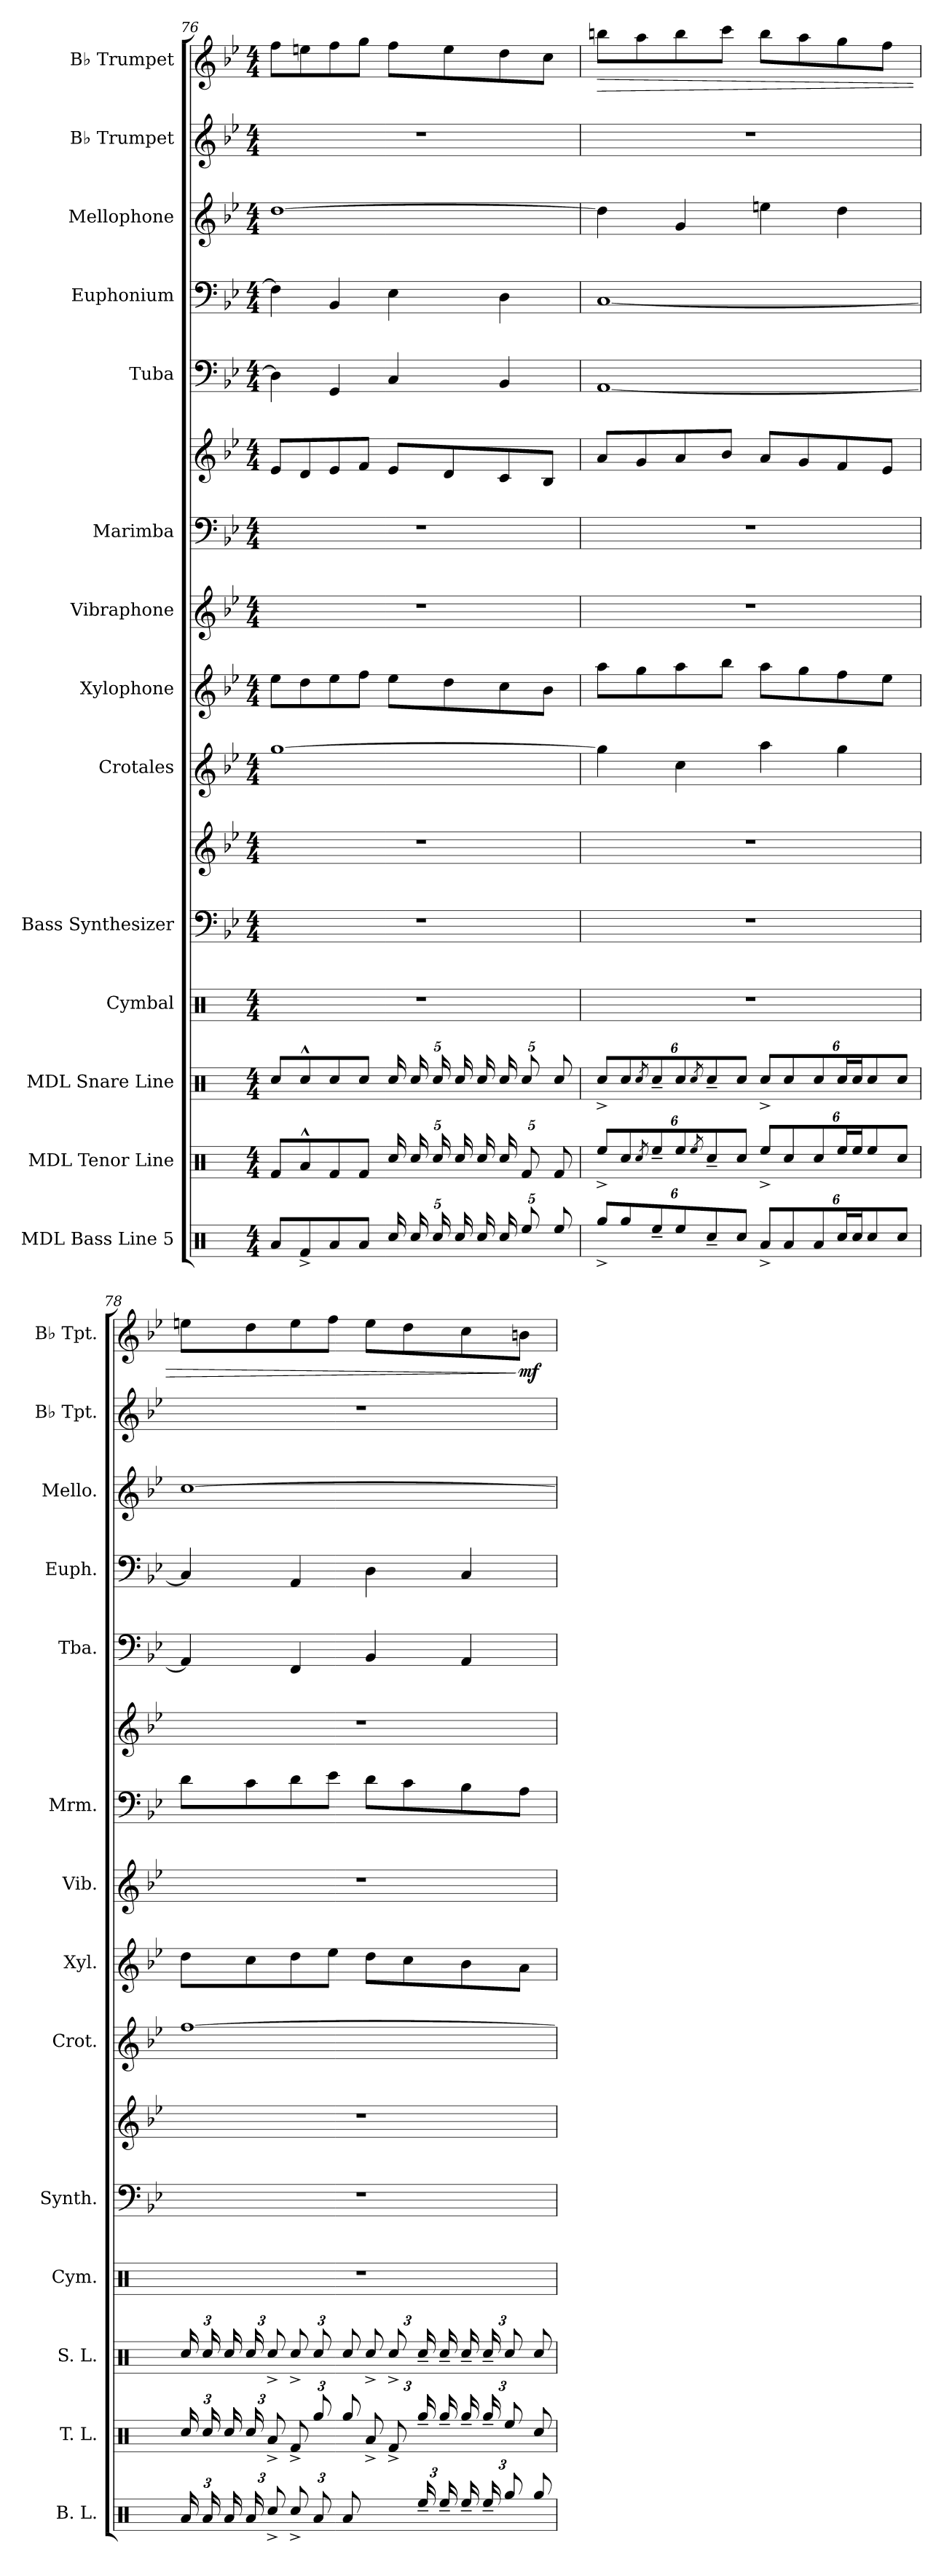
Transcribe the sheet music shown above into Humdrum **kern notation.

**kern	**kern	**kern	**kern	**kern	**kern	**kern	**kern	**kern	**kern	**kern	**kern	**kern	**kern	**kern	**kern	**dynam
*part14	*part13	*part12	*part11	*part10	*part10	*part9	*part8	*part7	*part6	*part6	*part5	*part4	*part3	*part2	*part1	*part1
*staff16	*staff15	*staff14	*staff13	*staff12	*staff11	*staff10	*staff9	*staff8	*staff7	*staff6	*staff5	*staff4	*staff3	*staff2	*staff1	*staff1
*I"MDL Bass Line 5	*I"MDL Tenor Line	*I"MDL Snare Line	*I"Cymbal	*I"Bass Synthesizer	*	*I"Crotales	*I"Xylophone	*I"Vibraphone	*I"Marimba	*	*I"Tuba	*I"Euphonium	*I"Mellophone	*I"B♭ Trumpet	*I"B♭ Trumpet	*
*I'B. L.	*I'T. L.	*I'S. L.	*I'Cym.	*I'Synth.	*	*I'Crot.	*I'Xyl.	*I'Vib.	*I'Mrm.	*	*I'Tba.	*I'Euph.	*I'Mello.	*I'B♭ Tpt.	*I'B♭ Tpt.	*
!!LO:PB:g=z
*clefX	*clefX	*clefX	*clefX	*clefF4	*clefG2	*clefG2	*clefG2	*clefG2	*clefF4	*clefG2	*clefF4	*clefF4	*clefG2	*clefG2	*clefG2	*
*	*	*	*	*	*	*ITrd-14c-24	*ITrd-7c-12	*	*	*	*	*	*ITrd4c7	*ITrd1c2	*ITrd1c2	*
*k[]	*k[]	*k[]	*k[]	*k[b-e-]	*k[b-e-]	*k[b-e-]	*k[b-e-]	*k[b-e-]	*k[b-e-]	*k[b-e-]	*k[b-e-]	*k[b-e-]	*k[b-e-a-]	*k[b-e-a-d-]	*k[b-e-a-d-]	*
*M4/4	*M4/4	*M4/4	*M4/4	*M4/4	*M4/4	*M4/4	*M4/4	*M4/4	*M4/4	*M4/4	*M4/4	*M4/4	*M4/4	*M4/4	*M4/4	*
=76	=76	=76	=76	=76	=76	=76	=76	=76	=76	=76	=76	=76	=76	=76	=76	=76
8Ra/L	8Rf/L	8Rcc/L	1r	1r	1r	[1gggg	8eee-\L	1r	1r	8e-/L	4D\]	4F\]	[1g	1r	8ee-\L	.
8Rf^/	8Ra^^/	8Rcc^^/	.	.	.	.	8ddd\	.	.	8d/	.	.	.	.	8ddn\	.
8Ra/	8Rf/	8Rcc/	.	.	.	.	8eee-\	.	.	8e-/	4GG/	4BB-/	.	.	8ee-\	.
8Ra/J	8Rf/J	8Rcc/J	.	.	.	.	8fff\J	.	.	8f/J	.	.	.	.	8ff\J	.
*Xbrackettup	*Xbrackettup	*Xbrackettup	*	*	*	*	*	*	*	*	*	*	*	*	*	*
*tremolo	*	*	*	*	*	*	*	*	*	*	*	*	*	*	*	*
*	*tremolo	*	*	*	*	*	*	*	*	*	*	*	*	*	*	*
*	*	*tremolo	*	*	*	*	*	*	*	*	*	*	*	*	*	*
20Rcc/LL	20Rcc/LL	20Rcc/LL	.	.	.	.	8eee-\L	.	.	8e-/L	4C/	4E-\	.	.	8ee-\L	.
20Rcc/	20Rcc/	20Rcc/	.	.	.	.	.	.	.	.	.	.	.	.	.	.
20Rcc/	20Rcc/	20Rcc/	.	.	.	.	.	.	.	.	.	.	.	.	.	.
.	.	.	.	.	.	.	8ddd\	.	.	8d/	.	.	.	.	8dd\	.
20Rcc/	20Rcc/	20Rcc/	.	.	.	.	.	.	.	.	.	.	.	.	.	.
20Rcc/	20Rcc/	20Rcc/	.	.	.	.	.	.	.	.	.	.	.	.	.	.
20Rcc/	20Rcc/	20Rcc/	.	.	.	.	8ccc\	.	.	8c/	4BB-/	4D\	.	.	8cc\	.
*	*	*Xtremolo	*	*	*	*	*	*	*	*	*	*	*	*	*	*
*	*Xtremolo	*	*	*	*	*	*	*	*	*	*	*	*	*	*	*
*Xtremolo	*	*	*	*	*	*	*	*	*	*	*	*	*	*	*	*
10Ree/	10Rf/	10Rcc/	.	.	.	.	.	.	.	.	.	.	.	.	.	.
.	.	.	.	.	.	.	8bb-\J	.	.	8B-/J	.	.	.	.	8b-\J	.
10Ree/J	10Rf/J	10Rcc/J	.	.	.	.	.	.	.	.	.	.	.	.	.	.
=77	=77	=77	=77	=77	=77	=77	=77	=77	=77	=77	=77	=77	=77	=77	=77	=77
!	!	!	!	!	!	!	!	!	!	!	!	!	!	!	!	!LO:HP:b
12Rgg^/L	12Ree^/L	12Rcc^/L	1r	1r	1r	4gggg\]	8aaa\L	1r	1r	8a/L	[1AA	[1C	4g\]	1r	8aan\L	>
12Rgg/	12Rcc/	12Rcc/	.	.	.	.	.	.	.	.	.	.	.	.	.	.
.	.	.	.	.	.	.	8ggg\	.	.	8g/	.	.	.	.	8gg\	.
.	8qRcc/	8qRcc/	.	.	.	.	.	.	.	.	.	.	.	.	.	.
12Ree~/	12Ree~/	12Rcc~/	.	.	.	.	.	.	.	.	.	.	.	.	.	.
12Ree/	12Ree/	12Rcc/	.	.	.	4cccc\	8aaa\	.	.	8a/	.	.	4c/	.	8aa\	.
.	8qRee/	8qRcc/	.	.	.	.	.	.	.	.	.	.	.	.	.	.
12Rcc~/	12Rcc~/	12Rcc~/	.	.	.	.	.	.	.	.	.	.	.	.	.	.
.	.	.	.	.	.	.	8bbb-\J	.	.	8b-/J	.	.	.	.	8bb-\J	.
12Rcc/J	12Rcc/J	12Rcc/J	.	.	.	.	.	.	.	.	.	.	.	.	.	.
12Ra^/L	12Ree^/L	12Rcc^/L	.	.	.	4aaaa\	8aaa\L	.	.	8a/L	.	.	4an\	.	8aa\L	.
12Ra/	12Rcc/	12Rcc/	.	.	.	.	.	.	.	.	.	.	.	.	.	.
.	.	.	.	.	.	.	8ggg\	.	.	8g/	.	.	.	.	8gg\	.
12Ra/	12Rcc/	12Rcc/	.	.	.	.	.	.	.	.	.	.	.	.	.	.
*tremolo	*	*	*	*	*	*	*	*	*	*	*	*	*	*	*	*
*	*tremolo	*	*	*	*	*	*	*	*	*	*	*	*	*	*	*
*	*	*tremolo	*	*	*	*	*	*	*	*	*	*	*	*	*	*
24Rcc/	24Ree/	24Rcc/	.	.	.	4gggg\	8fff\	.	.	8f/	.	.	4g\	.	8ff\	.
24Rcc/	24Ree/	24Rcc/	.	.	.	.	.	.	.	.	.	.	.	.	.	.
*	*	*Xtremolo	*	*	*	*	*	*	*	*	*	*	*	*	*	*
*	*Xtremolo	*	*	*	*	*	*	*	*	*	*	*	*	*	*	*
*Xtremolo	*	*	*	*	*	*	*	*	*	*	*	*	*	*	*	*
12Rcc/	12Ree/	12Rcc/	.	.	.	.	.	.	.	.	.	.	.	.	.	.
.	.	.	.	.	.	.	8eee-\J	.	.	8e-/J	.	.	.	.	8ee-\J	.
12Rcc/J	12Rcc/J	12Rcc/J	.	.	.	.	.	.	.	.	.	.	.	.	.	.
!!LO:PB:g=z
=78	=78	=78	=78	=78	=78	=78	=78	=78	=78	=78	=78	=78	=78	=78	=78	=78
*tremolo	*	*	*	*	*	*	*	*	*	*	*	*	*	*	*	*
*	*tremolo	*	*	*	*	*	*	*	*	*	*	*	*	*	*	*
*	*	*tremolo	*	*	*	*	*	*	*	*	*	*	*	*	*	*
24Ra/LL	24Rcc/LL	24Rcc/LL	1r	1r	1r	[1ffff	8ddd\L	1r	8d\L	1r	4AA/]	4C/]	[1f	1r	8ddn\L	.
24Ra/	24Rcc/	24Rcc/	.	.	.	.	.	.	.	.	.	.	.	.	.	.
24Ra/	24Rcc/	24Rcc/	.	.	.	.	.	.	.	.	.	.	.	.	.	.
24Ra/	24Rcc/	24Rcc/	.	.	.	.	8ccc\	.	8c\	.	.	.	.	.	8cc\	.
*	*	*Xtremolo	*	*	*	*	*	*	*	*	*	*	*	*	*	*
*	*Xtremolo	*	*	*	*	*	*	*	*	*	*	*	*	*	*	*
*Xtremolo	*	*	*	*	*	*	*	*	*	*	*	*	*	*	*	*
12Rcc^/	12Ra^/	12Rcc^/	.	.	.	.	.	.	.	.	.	.	.	.	.	.
12Rcc^/	12Rf^/	12Rcc^/	.	.	.	.	8ddd\	.	8d\	.	4FF/	4AA/	.	.	8dd\	.
12Ra/	12Rgg/	12Rcc/	.	.	.	.	.	.	.	.	.	.	.	.	.	.
.	.	.	.	.	.	.	8eee-\J	.	8e-\J	.	.	.	.	.	8ee-\J	.
12Ra/J	12Rgg/J	12Rcc/J	.	.	.	.	.	.	.	.	.	.	.	.	.	.
12R^/L	12Ra^/L	12Rcc^/L	.	.	.	.	8ddd\L	.	8d\L	.	4BB-/	4D\	.	.	8dd\L	.
12R^/	12Rf^/	12Rcc^/	.	.	.	.	.	.	.	.	.	.	.	.	.	.
.	.	.	.	.	.	.	8ccc\	.	8c\	.	.	.	.	.	8cc\	.
*tremolo	*	*	*	*	*	*	*	*	*	*	*	*	*	*	*	*
*	*tremolo	*	*	*	*	*	*	*	*	*	*	*	*	*	*	*
*	*	*tremolo	*	*	*	*	*	*	*	*	*	*	*	*	*	*
24Ree~/	24Rgg~/	24Rcc~/	.	.	.	.	.	.	.	.	.	.	.	.	.	.
24Ree~/	24Rgg~/	24Rcc~/	.	.	.	.	.	.	.	.	.	.	.	.	.	.
24Ree~/	24Rgg~/	24Rcc~/	.	.	.	.	8bb-\	.	8B-\	.	4AA/	4C/	.	.	8b-\	.
24Ree~/	24Rgg~/	24Rcc~/	.	.	.	.	.	.	.	.	.	.	.	.	.	.
*	*	*Xtremolo	*	*	*	*	*	*	*	*	*	*	*	*	*	*
*	*Xtremolo	*	*	*	*	*	*	*	*	*	*	*	*	*	*	*
*Xtremolo	*	*	*	*	*	*	*	*	*	*	*	*	*	*	*	*
12Rgg/	12Ree/	12Rcc/	.	.	.	.	.	.	.	.	.	.	.	.	.	.
!	!	!	!	!	!	!	!	!	!	!	!	!	!	!	!	!LO:DY:n=1:b
.	.	.	.	.	.	.	8aa\J	.	8A\J	.	.	.	.	.	8an\J	] mf
12Rgg/J	12Rcc/J	12Rcc/J	.	.	.	.	.	.	.	.	.	.	.	.	.	.
=	=	=	=	=	=	=	=	=	=	=	=	=	=	=	=	=
*-	*-	*-	*-	*-	*-	*-	*-	*-	*-	*-	*-	*-	*-	*-	*-	*-
